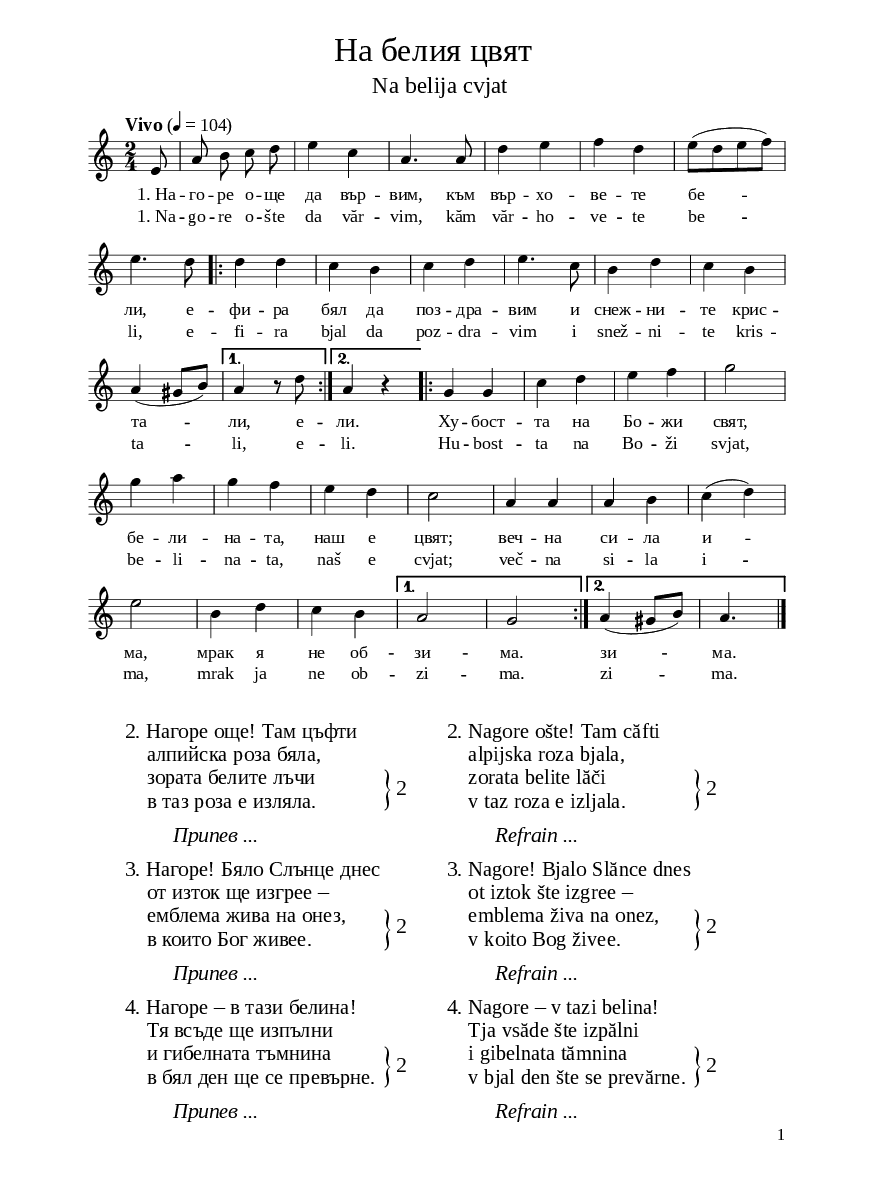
\version "2.24.4"

% include paper part and global functions
\include "include/globals.ily"

"rightBraces058" = \markup {
  \column {
    % repeat braces
    \translate #'(0 . -7.1 )
    \right-brace #20

    \translate #'(0 . -16.5 )
    \right-brace #20

    \translate #'(0 . -16.1 )
    \right-brace #20

  }
  \column {
    % repeat numbers
    \translate #'(0 . -7.9 )
    2
    \translate #'(0 . -18.9 )
    2

    \translate #'(0 . -19.2 )
    2

  }
}

"rightBraces059" = \markup {
  \column {
    % repeat braces
    \translate #'(0 . -7.7 )
    \right-brace #20


  }
  \column {
    % repeat numbers
    \translate #'(0 . -8.7 )
    2
  }
}

\bookpart {
  \label #'ref058
  \tocItem \markup "На белия цвят – Na belija cvjat"
  \include "include/bookpart-paper.ily"
  \score {
    \include "include/score-layout.ily"

    \new Voice \absolute {
      \clef treble
      \key a \minor
      \time 2/4
      \tempoFunc "Vivo" 4 "104"

      \autoBeamOff
      \partial 8

      e'8 | a'8  b'8 c''8 d''8 | e''4 c''4 | a'4. a'8 | d''4 e''4 | f''4 d''4 | e''8 ([ d''8 e''8 f''8 ]) | \break
      e''4. d''8 \repeat volta 2 {
        | d''4 d''4 |  c''4 b'4 |  c''4 d''4 |  e''4. c''8 |  b'4 d''4 | c''4 b'4 | \break
        a'4 ( gis'8 [b'8]) |
      } \alternative { { a'4 r8 d''8 } {  a'4 r4 } }
      \repeat volta 2 {
        | g'4 g'4 | c''4 d''4 | e''4 f''4 | g''2\break
        | g''4 a''4 |  g''4 f''4 |  e''4 d''4 |  c''2 | a'4 a'4 | a'4 b'4 | c''4 ( d''4 ) | \break
        e''2 | b'4 d''4| c''4 b'4 |
      } \alternative { { a'2 | g'2  }  {   a'4 (gis'8[b'8])  | a'4. \bar "|." \break } }
    }

    \addlyrics {
      "1. На" -- го -- ре о -- ще да вър -- вим, към вър -- хо -- ве -- те бе --
      ли, е -- фи -- ра бял да поз -- дра -- вим и снеж -- ни -- те крис --
      та -- ли, е -- ли. Ху -- бост -- та на Бо -- жи свят,
      бе -- ли -- на -- та, наш е цвят;  веч -- на си -- ла и --
      ма, мрак я не об -- зи -- ма. зи -- ма.
    }


    \addlyrics {
      "1. Na" -- go -- re o -- šte da văr -- vim, kăm văr -- ho -- ve -- te be --
      li, e -- fi -- ra bjal da poz -- dra -- vim i snež -- ni -- te kris --
      ta -- li, e -- li. Hu -- bost -- ta na Bo -- ži svjat,
      be -- li -- na -- ta, naš e cvjat;  več -- na si -- la i --
      ma, mrak ja ne ob -- zi -- ma. zi -- ma.
    }
    \header {
      title = \titleFunc "На белия цвят "" Na belija cvjat"
    }

    \midi{}

  } % score


  \markup \empty-two

  \markup \abs-fontsize #10 {
    \hspace #5
    \override #`(baseline-skip . ,bgCoupletBaselineSkip)
    \column {


      \line {   2. Нагоре още! Там цъфти }
      \line {   "   " алпийска роза бяла, }
      \line {   "   " зората белите лъчи }
      \line {   "   " в таз роза е изляла. }
      \vspace #0.5

      \line { "        " \italic {Припев ... } }
      \vspace #0.5


      \line {  3. Нагоре! Бяло Слънце днес }

      \line {   "   "от изток ще изгрее  – }

      \line {   "   "емблема жива на онез,}

      \line {   "   "в които Бог живее.}
      \vspace #0.5
      \line { "        " \italic {Припев ... } }

      \vspace #0.5
      \line {   4. Нагоре – в тази белина!}

      \line {   "   "Тя всъде ще изпълни}

      \line {   "   "и гибелната тъмнина}

      \line {   "   "в бял ден ще се превърне.}

      \vspace #0.5

      \line { "        " \italic {Припев ... } }



    }    \"rightBraces058"


    \hspace #5
    \override #`(baseline-skip . ,bgCoupletBaselineSkip)
    \column {

      \line {   2. Nagore ošte! Tam căfti }
      \line {   "   " alpijska roza bjala, }
      \line {   "   " zorata belite lăči }
      \line {   "   " v taz roza e izljala. }
      \vspace #0.5

      \line { "        " \italic {Refrain ... } }
      \vspace #0.5


      \line {  3. Nagore! Bjalo Slănce dnes }

      \line {   "   "ot iztok šte izgree  – }

      \line {   "   "emblema živa na onez,}

      \line {   "   "v koito Bog živee.}
      \vspace #0.5
      \line { "        " \italic {Refrain ... } }

      \vspace #0.5
      \line {   4. Nagore – v tazi belina!}

      \line {   "   "Tja vsăde šte izpălni}

      \line {   "   "i gibelnata tămnina}

      \line {   "   "v bjal den šte se prevărne.}

      \vspace #0.5

      \line { "        " \italic {Refrain ... } }


    }   \"rightBraces058" %column
  } % markup

  \pageBreak


  \markup \abs-fontsize #10 {
    \hspace #5
    \override #`(baseline-skip . ,bgCoupletBaselineSkip)
    \column {




      \line {   5. Земята ще разхубавим,}

      \line {   "   "на Рай ще я направим;}

      \line {   "   "Небето ще развеселим}

      \line {   "   "и Бога ще прославим.}
      \vspace #0.5
      \line { "        " \italic {Припев ... } }
    }      \"rightBraces059"

    \hspace #5
    \override #`(baseline-skip . ,bgCoupletBaselineSkip)
    \column {

      \line {   5. Zemjata šte razhubavim,}

      \line {   "   "na Raj šte ja napravim;}

      \line {   "   "Nebeto šte razveselim}

      \line {   "   "i Boga šte proslavim.}
      \vspace #0.5
      \line { "        " \italic {Refrain ... } }



    }    \"rightBraces059"
  } % markup

  % include foreign translation(s) of the song
  \markup \vspace #3
  \version "2.24.4"

\markup \fill-line { \fontsize #deTitleFontSize "An die weiße Farbe" }
\markup \null
\markup \null
\markup \abs-fontsize #10 {
   \hspace #25
  \override #`(baseline-skip . ,deCoupletBaselineSkip)

  \column {
    \line { 1. Hinauf, steigen wir immer weiter}

    \line { "   "zu den weißen Gipfeln,}

    \line { "   "grüßen wir den weißen Äther}

    \line { "   "und die Schneekristalle.}

     \vspace #0.5

    \line { "      " \italic { Refrain }:}
    \line { "      "Die Schönheit der göttlichen Welt,}

    \line { "      "das Weiße, unsere Farbe  –}

    \line { "      "hat ewige Kraft,}

    \line { "      "die Finsternis ergreift sie nicht.}
    \vspace #0.5
    \line { 2. Hinauf immer weiter! Dort blüht }

    \line { "   "die weiße Alpenrose,}

    \line { "   "die Morgenröte ergoss  }

    \line { "   "  die weiße Farbe in diese Rose. }

     \vspace #0.5

    \line { "      " \italic { Refrain } ... }

    \vspace #0.5

    \line { 3. Hinauf! Eine weiße Sonne wird heute}

    \line { "   " von Osten aufgehen  –}

    \line { "   " das lebendige Emblem für jene,}

    \line { "   " in denen Gott lebt.}

     \vspace #0.5

    \line { "      " \italic { Refrain } ... }

    \vspace #0.5

    \line { 4. Hinauf – in dieses Weiß!}

    \line { "   " Es wird alles ausfüllen}

    \line { "   " und die tödliche Dunkelheit}

    \line { "   " in weißen Tag verwandeln.}

     \vspace #0.5

    \line { "      " \italic { Refrain } ... }

    \vspace #0.5
    \line { 5. Wir werden die Erde verschönern,}

    \line { "   " wir werden sie zum Paradies machen;}

    \line { "   " wir werden den Himmel erfreuen}

    \line { "   " und Gott lobpreisen. }

   \vspace #0.5

    \line { "      " \italic { Refrain } ... }


  }

}


} % bookpart
